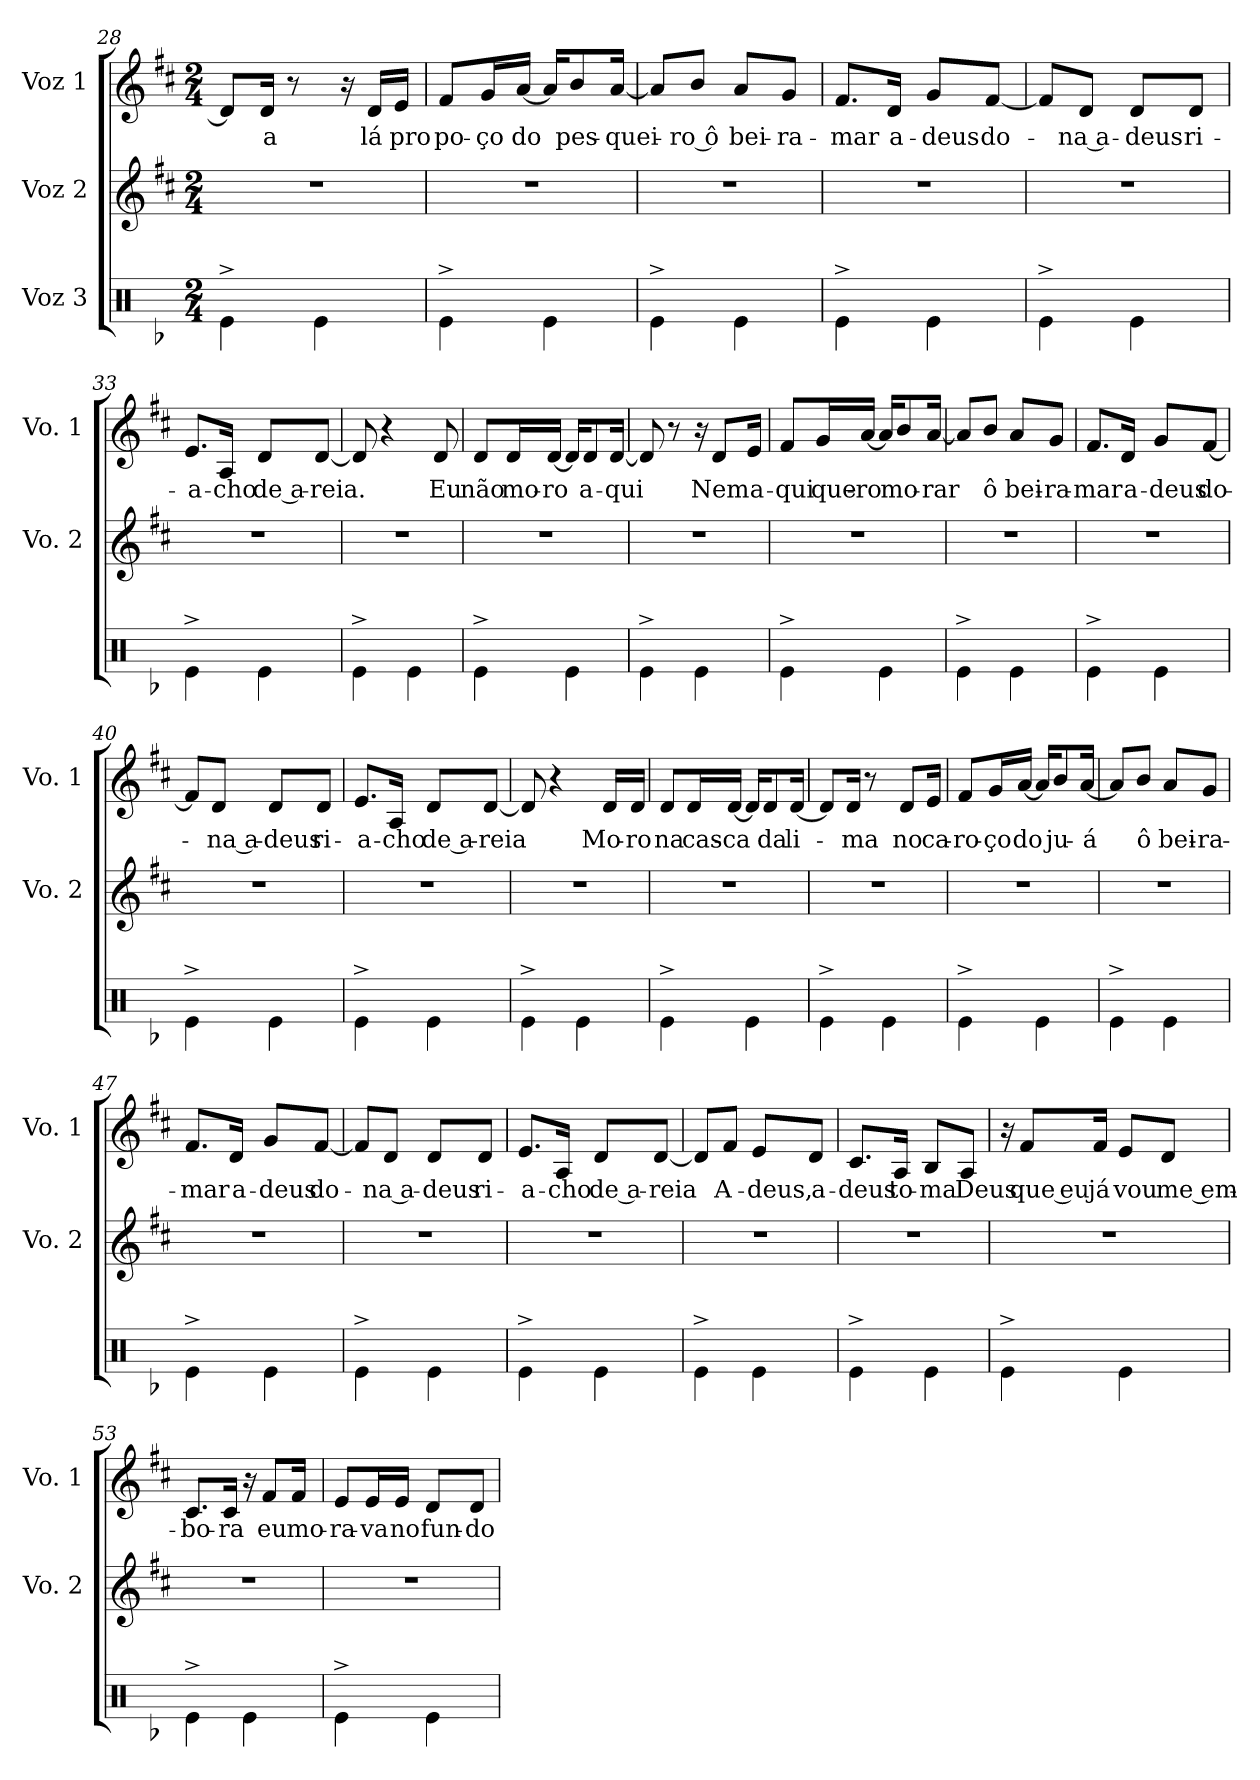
**kern	**kern	**kern	**text
*part3	*part2	*part1	*part1
*staff3	*staff2	*staff1	*staff1
*I"Voz 3	*I"Voz 2	*I"Voz 1	*
*	*I'Vo. 2	*I'Vo. 1	*
*clefX	*clefG2	*clefG2	*
*k[b-]	*k[f#c#]	*k[f#c#]	*
*M2/4	*M2/4	*M2/4	*
=28	=28	=28	=28
4Re^\	2r	8d/L]	.
!	!	!	!LO:LY:b
.	.	16d/Jk	-a
.	.	8r	.
4Re\	.	.	.
.	.	16r	.
!	!	!	!LO:LY:b
.	.	16d/LL	lá
!	!	!	!LO:LY:b
.	.	16e/JJ	pro
=29	=29	=29	=29
!	!	!	!LO:LY:b
4Re^\	2r	8f#/L	po-
!	!	!	!LO:LY:b
.	.	16g/L	-ço
!	!	!	!LO:LY:b
.	.	[16a/JJ	do
4Re\	.	16a/KL]	.
!	!	!	!LO:LY:b
.	.	8b/	pes-
!	!	!	!LO:LY:b
.	.	[16a/Jk	-quei-
=30	=30	=30	=30
4Re^\	2r	8a/L]	.
!	!	!	!LO:LY:b
.	.	8b/J	-ro ô
!	!	!	!LO:LY:b
4Re\	.	8a/L	bei-
!	!	!	!LO:LY:b
.	.	8g/J	-ra-
=31	=31	=31	=31
!	!	!	!LO:LY:b
4Re^\	2r	8.f#/L	-mar
!	!	!	!LO:LY:b
.	.	16d/Jk	a-
!	!	!	!LO:LY:b
4Re\	.	8g/L	-deus
!	!	!	!LO:LY:b
.	.	[8f#/J	do-
!!LO:PB:g=z
=32	=32	=32	=32
4Re^\	2r	8f#/L]	.
!	!	!	!LO:LY:b
.	.	8d/J	-na a-
!	!	!	!LO:LY:b
4Re\	.	8d/L	-deus
!	!	!	!LO:LY:b
.	.	8d/J	ri-
=33	=33	=33	=33
!	!	!	!LO:LY:b
4Re^\	2r	8.e/L	-a-
!	!	!	!LO:LY:b
.	.	16A/Jk	-cho
!	!	!	!LO:LY:b
4Re\	.	8d/L	de a-
!	!	!	!LO:LY:b
.	.	[8d/J	-reia.
=34	=34	=34	=34
4Re^\	2r	8d/]	.
.	.	4r	.
4Re\	.	.	.
!	!	!	!LO:LY:b
.	.	8d/	Eu
=35	=35	=35	=35
!	!	!	!LO:LY:b
4Re^\	2r	8d/L	não
!	!	!	!LO:LY:b
.	.	16d/L	mo-
!	!	!	!LO:LY:b
.	.	[16d/JJ	-ro
4Re\	.	16d/KL]	.
!	!	!	!LO:LY:b
.	.	8d/	a-
!	!	!	!LO:LY:b
.	.	[16d/Jk	-qui
=36	=36	=36	=36
4Re^\	2r	8d/]	.
.	.	8r	.
4Re\	.	16r	.
!	!	!	!LO:LY:b
.	.	8d/L	Nem
!	!	!	!LO:LY:b
.	.	16e/Jk	a-
!!LO:LB:g=z
=37	=37	=37	=37
!	!	!	!LO:LY:b
4Re^\	2r	8f#/L	-qui
!	!	!	!LO:LY:b
.	.	16g/L	que-
!	!	!	!LO:LY:b
.	.	[16a/JJ	-ro
4Re\	.	16a/KL]	.
!	!	!	!LO:LY:b
.	.	8b/	mo-
!	!	!	!LO:LY:b
.	.	[16a/Jk	-rar
=38	=38	=38	=38
4Re^\	2r	8a/L]	.
!	!	!	!LO:LY:b
.	.	8b/J	ô
!	!	!	!LO:LY:b
4Re\	.	8a/L	bei-
!	!	!	!LO:LY:b
.	.	8g/J	-ra-
=39	=39	=39	=39
!	!	!	!LO:LY:b
4Re^\	2r	8.f#/L	-mar
!	!	!	!LO:LY:b
.	.	16d/Jk	a-
!	!	!	!LO:LY:b
4Re\	.	8g/L	-deus
!	!	!	!LO:LY:b
.	.	[8f#/J	do-
=40	=40	=40	=40
4Re^\	2r	8f#/L]	.
!	!	!	!LO:LY:b
.	.	8d/J	-na a-
!	!	!	!LO:LY:b
4Re\	.	8d/L	-deus
!	!	!	!LO:LY:b
.	.	8d/J	ri-
=41	=41	=41	=41
!	!	!	!LO:LY:b
4Re^\	2r	8.e/L	-a-
!	!	!	!LO:LY:b
.	.	16A/Jk	-cho
!	!	!	!LO:LY:b
4Re\	.	8d/L	de a-
!	!	!	!LO:LY:b
.	.	[8d/J	-reia
!!LO:LB:g=z
=42	=42	=42	=42
4Re^\	2r	8d/]	.
.	.	4r	.
4Re\	.	.	.
!	!	!	!LO:LY:b
.	.	16d/LL	Mo-
!	!	!	!LO:LY:b
.	.	16d/JJ	-ro
=43	=43	=43	=43
!	!	!	!LO:LY:b
4Re^\	2r	8d/L	na
!	!	!	!LO:LY:b
.	.	16d/L	cas-
!	!	!	!LO:LY:b
.	.	[16d/JJ	-ca
4Re\	.	16d/KL]	.
!	!	!	!LO:LY:b
.	.	8d/	da
!	!	!	!LO:LY:b
.	.	[16d/Jk	li-
=44	=44	=44	=44
4Re^\	2r	8d/L]	.
!	!	!	!LO:LY:b
.	.	16d/Jk	-ma
.	.	8r	.
4Re\	.	.	.
!	!	!	!LO:LY:b
.	.	8d/L	no
!	!	!	!LO:LY:b
.	.	16e/Jk	ca-
=45	=45	=45	=45
!	!	!	!LO:LY:b
4Re^\	2r	8f#/L	-ro-
!	!	!	!LO:LY:b
.	.	16g/L	-ço
!	!	!	!LO:LY:b
.	.	[16a/JJ	do
4Re\	.	16a/KL]	.
!	!	!	!LO:LY:b
.	.	8b/	ju-
!	!	!	!LO:LY:b
.	.	[16a/Jk	-á
=46	=46	=46	=46
4Re^\	2r	8a/L]	.
!	!	!	!LO:LY:b
.	.	8b/J	ô
!	!	!	!LO:LY:b
4Re\	.	8a/L	bei-
!	!	!	!LO:LY:b
.	.	8g/J	-ra-
=47	=47	=47	=47
!	!	!	!LO:LY:b
4Re^\	2r	8.f#/L	-mar
!	!	!	!LO:LY:b
.	.	16d/Jk	a-
!	!	!	!LO:LY:b
4Re\	.	8g/L	-deus
!	!	!	!LO:LY:b
.	.	[8f#/J	do-
!!LO:LB:g=z
=48	=48	=48	=48
4Re^\	2r	8f#/L]	.
!	!	!	!LO:LY:b
.	.	8d/J	-na a-
!	!	!	!LO:LY:b
4Re\	.	8d/L	-deus
!	!	!	!LO:LY:b
.	.	8d/J	ri-
=49	=49	=49	=49
!	!	!	!LO:LY:b
4Re^\	2r	8.e/L	-a-
!	!	!	!LO:LY:b
.	.	16A/Jk	-cho
!	!	!	!LO:LY:b
4Re\	.	8d/L	de a-
!	!	!	!LO:LY:b
.	.	[8d/J	-reia
=50	=50	=50	=50
4Re^\	2r	8d/L]	.
!	!	!	!LO:LY:b
.	.	8f#/J	A-
!	!	!	!LO:LY:b
4Re\	.	8e/L	-deus,
!	!	!	!LO:LY:b
.	.	8d/J	a-
=51	=51	=51	=51
!	!	!	!LO:LY:b
4Re^\	2r	8.c#/L	-deus
!	!	!	!LO:LY:b
.	.	16A/Jk	to-
!	!	!	!LO:LY:b
4Re\	.	8B/L	-ma
!	!	!	!LO:LY:b
.	.	8A/J	Deus
=52	=52	=52	=52
4Re^\	2r	16r	.
!	!	!	!LO:LY:b
.	.	8f#/L	que eu
!	!	!	!LO:LY:b
.	.	16f#/Jk	já
!	!	!	!LO:LY:b
4Re\	.	8e/L	vou
!	!	!	!LO:LY:b
.	.	8d/J	me em-
!!LO:LB:g=z
=53	=53	=53	=53
!	!	!	!LO:LY:b
4Re^\	2r	8.c#/L	-bo-
!	!	!	!LO:LY:b
.	.	16c#/Jk	-ra
4Re\	.	16r	.
!	!	!	!LO:LY:b
.	.	8f#/L	eu
!	!	!	!LO:LY:b
.	.	16f#/Jk	mo-
=54	=54	=54	=54
!	!	!	!LO:LY:b
4Re^\	2r	8e/L	-ra-
!	!	!	!LO:LY:b
.	.	16e/L	-va
!	!	!	!LO:LY:b
.	.	16e/JJ	no
!	!	!	!LO:LY:b
4Re\	.	8d/L	fun-
!	!	!	!LO:LY:b
.	.	8d/J	-do
=	=	=	=
*-	*-	*-	*-
